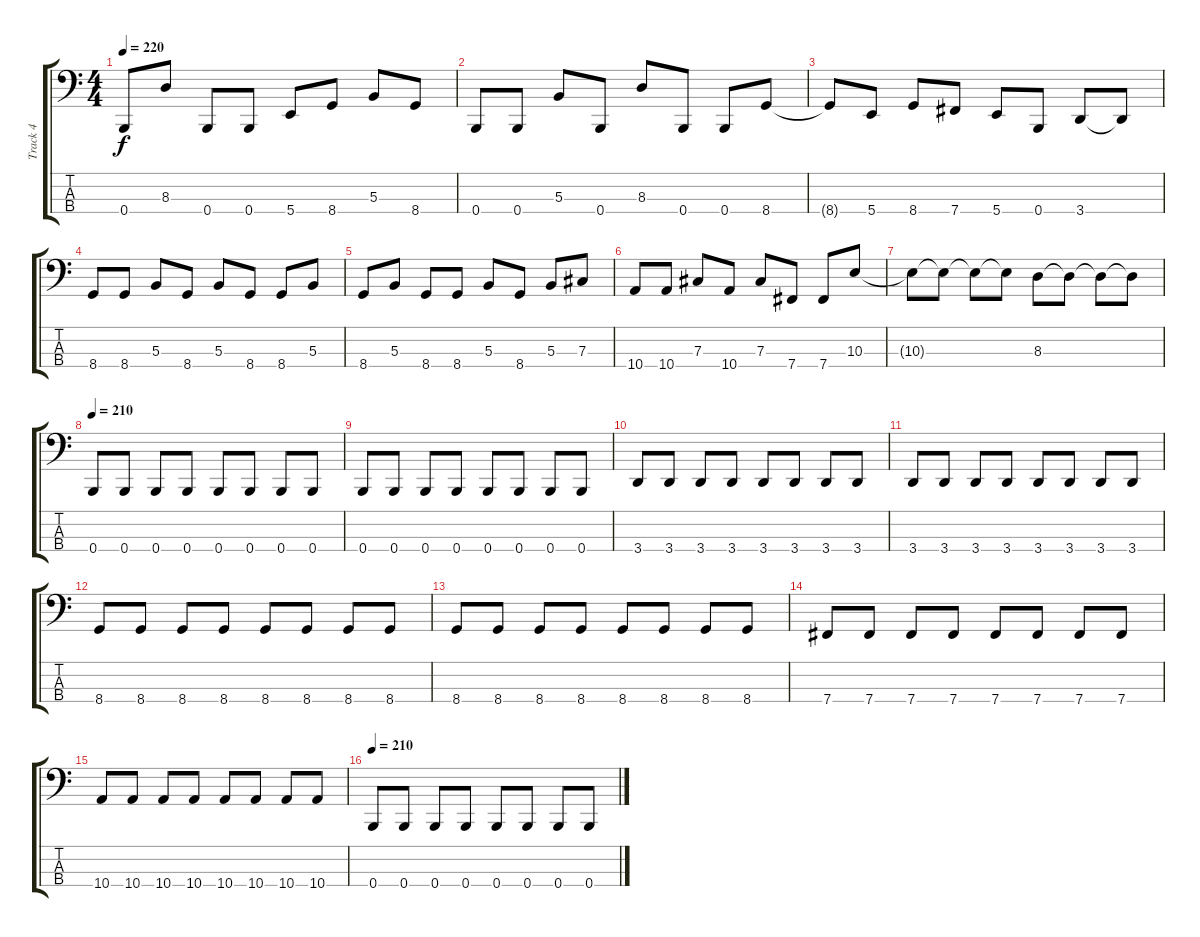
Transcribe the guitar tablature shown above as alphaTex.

\track ("Track 4" "Track 4") {instrument electricbasspick}
\staff {score tabs}
\tuning (E2 B1 Gb1 B0) {hide}
\ts (4 4)
\tempo 220
\clef f4
\ks c
0.4.8{dy f} 8.3.8 0.4.8 0.4.8 5.4.8 8.4.8 5.3.8 8.4.8 |
0.4.8 0.4.8 5.3.8 0.4.8 8.3.8 0.4.8 0.4.8 8.4.8 |
8.4{t}.8 5.4.8 8.4.8 7.4.8 5.4.8 0.4.8 3.4.8 3.4{t}.8 |
8.4.8 8.4.8 5.3.8 8.4.8 5.3.8 8.4.8 8.4.8 5.3.8 |
8.4.8 5.3.8 8.4.8 8.4.8 5.3.8 8.4.8 5.3.8 7.3.8 |
10.4.8 10.4.8 7.3.8 10.4.8 7.3.8 7.4.8 7.4.8 10.3.8 |
10.3{t}.8 10.3{t}.8 10.3{t}.8 10.3{t}.8 8.3.8 8.3{t}.8 8.3{t}.8 8.3{t}.8 |
\tempo 210
0.4.8 0.4.8 0.4.8 0.4.8 0.4.8 0.4.8 0.4.8 0.4.8 |
0.4.8 0.4.8 0.4.8 0.4.8 0.4.8 0.4.8 0.4.8 0.4.8 |
3.4.8 3.4.8 3.4.8 3.4.8 3.4.8 3.4.8 3.4.8 3.4.8 |
3.4.8 3.4.8 3.4.8 3.4.8 3.4.8 3.4.8 3.4.8 3.4.8 |
8.4.8 8.4.8 8.4.8 8.4.8 8.4.8 8.4.8 8.4.8 8.4.8 |
8.4.8 8.4.8 8.4.8 8.4.8 8.4.8 8.4.8 8.4.8 8.4.8 |
7.4.8 7.4.8 7.4.8 7.4.8 7.4.8 7.4.8 7.4.8 7.4.8 |
10.4.8 10.4.8 10.4.8 10.4.8 10.4.8 10.4.8 10.4.8 10.4.8 |
\tempo 210
0.4.8 0.4.8 0.4.8 0.4.8 0.4.8 0.4.8 0.4.8 0.4.8
